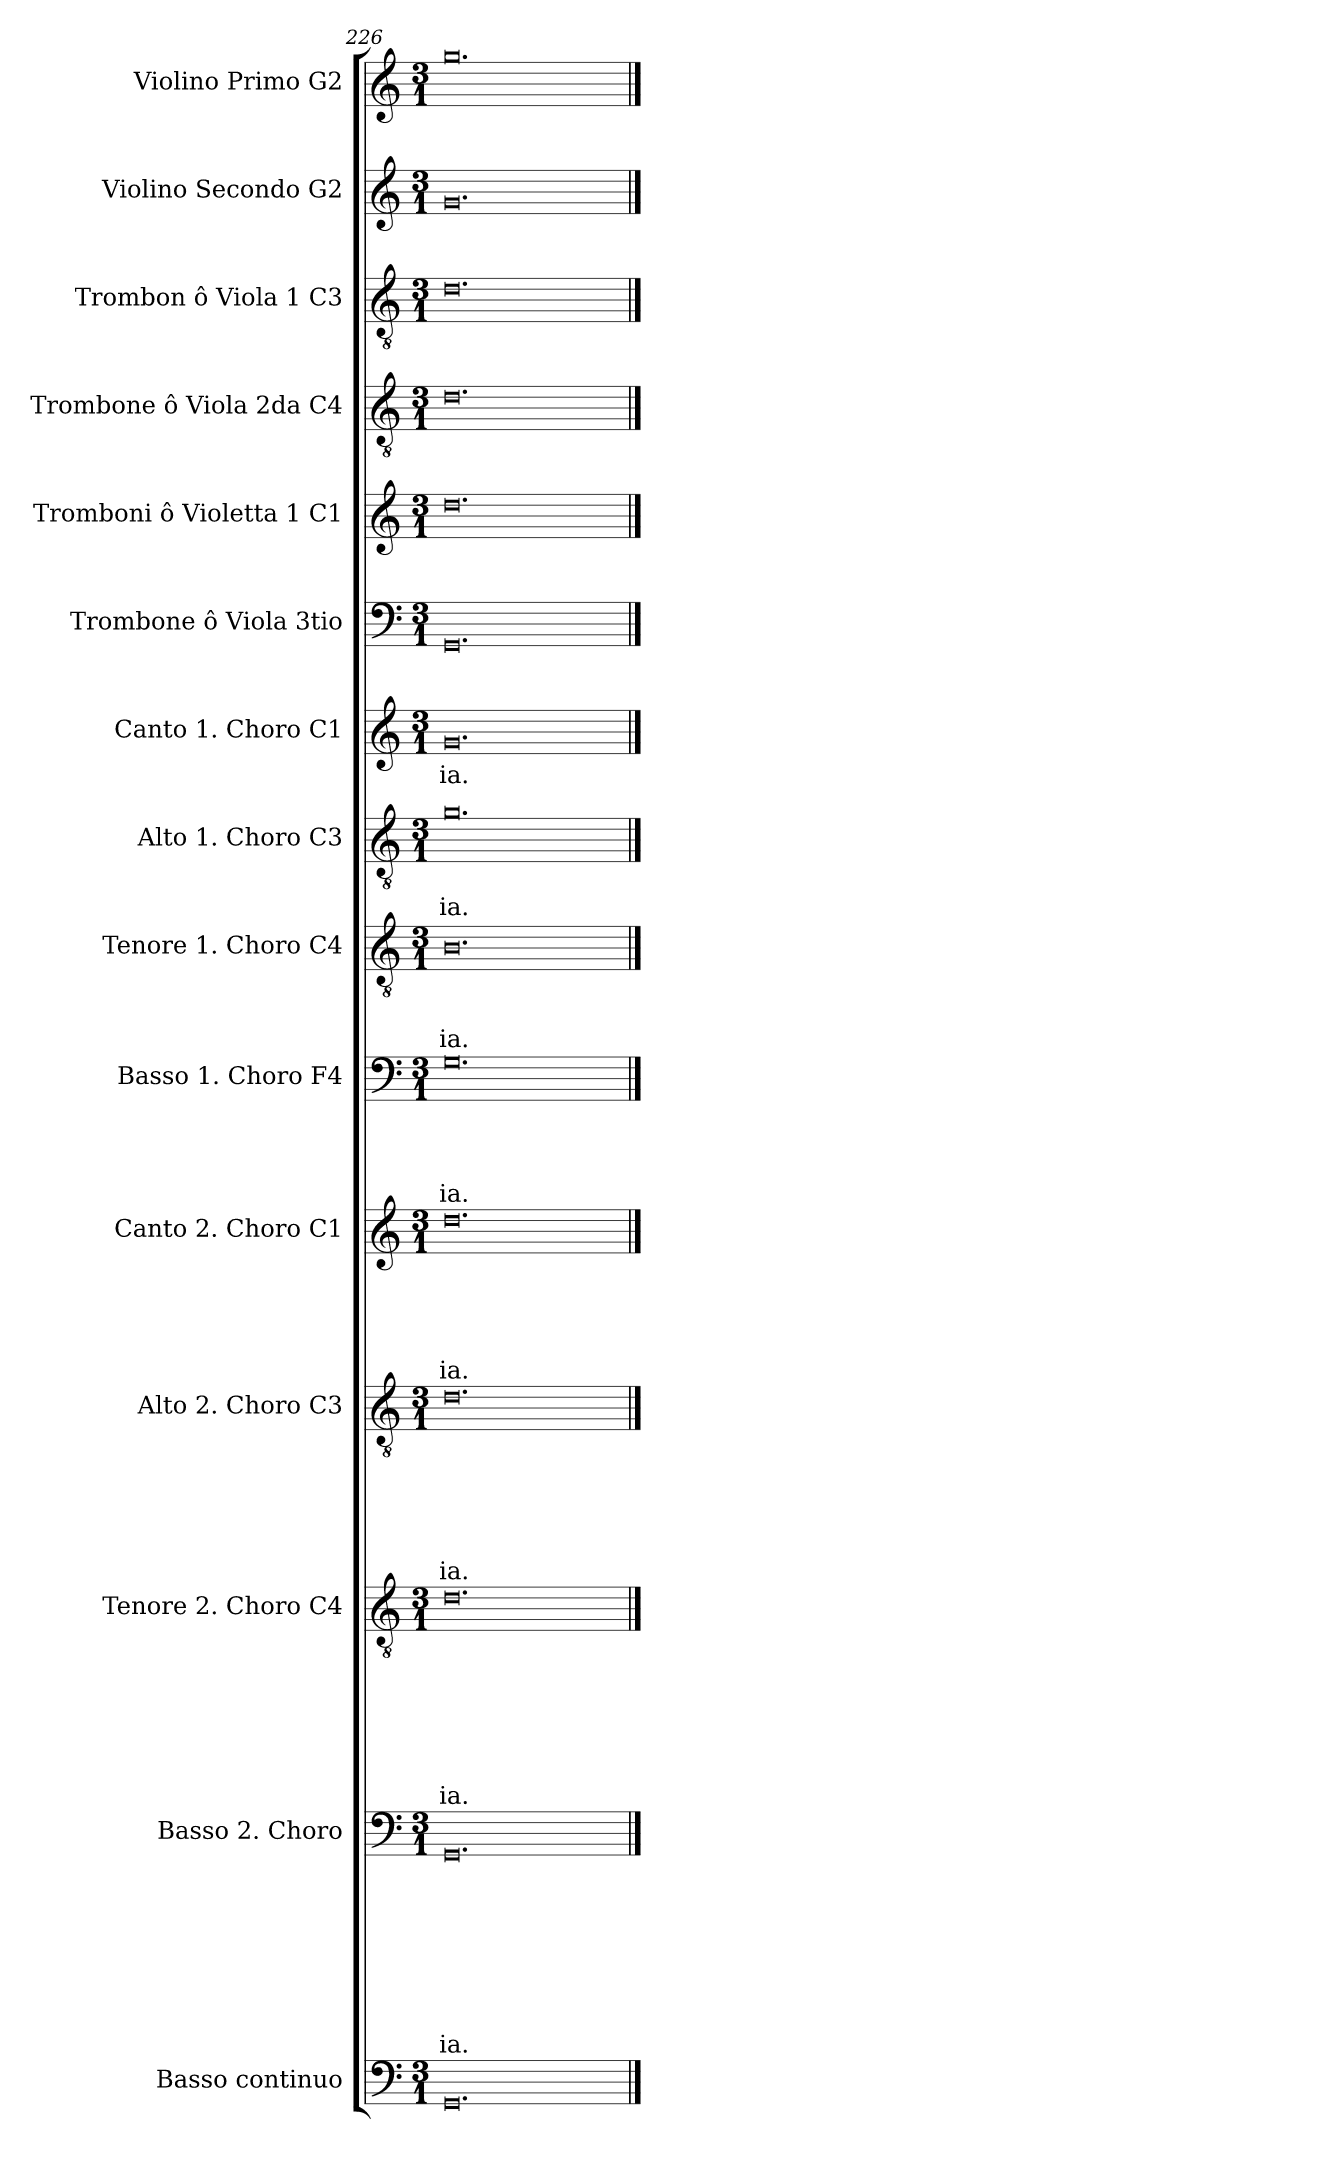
**kern	**kern	**text	**text	**text	**text	**text	**text	**text	**text	**kern	**text	**text	**text	**text	**text	**text	**text	**kern	**text	**text	**text	**text	**text	**text	**kern	**text	**text	**text	**text	**text	**kern	**text	**text	**text	**text	**kern	**text	**text	**text	**kern	**text	**text	**kern	**text	**kern	**kern	**kern	**kern	**kern	**kern
*part15	*part14	*part14	*part14	*part14	*part14	*part14	*part14	*part14	*part14	*part13	*part13	*part13	*part13	*part13	*part13	*part13	*part13	*part12	*part12	*part12	*part12	*part12	*part12	*part12	*part11	*part11	*part11	*part11	*part11	*part11	*part10	*part10	*part10	*part10	*part10	*part9	*part9	*part9	*part9	*part8	*part8	*part8	*part7	*part7	*part6	*part5	*part4	*part3	*part2	*part1
*staff15	*staff14	*staff14	*staff14	*staff14	*staff14	*staff14	*staff14	*staff14	*staff14	*staff13	*staff13	*staff13	*staff13	*staff13	*staff13	*staff13	*staff13	*staff12	*staff12	*staff12	*staff12	*staff12	*staff12	*staff12	*staff11	*staff11	*staff11	*staff11	*staff11	*staff11	*staff10	*staff10	*staff10	*staff10	*staff10	*staff9	*staff9	*staff9	*staff9	*staff8	*staff8	*staff8	*staff7	*staff7	*staff6	*staff5	*staff4	*staff3	*staff2	*staff1
*I"Basso continuo	*I"Basso 2. Choro	*	*	*	*	*	*	*	*	*I"Tenore 2. Choro C4	*	*	*	*	*	*	*	*I"Alto 2. Choro C3	*	*	*	*	*	*	*I"Canto 2. Choro  C1	*	*	*	*	*	*I"Basso 1. Choro F4	*	*	*	*	*I"Tenore 1. Choro C4	*	*	*	*I"Alto 1. Choro C3	*	*	*I"Canto 1. Choro  C1	*	*I"Trombone ô Viola 3tio	*I"Tromboni ô Violetta 1 C1	*I"Trombone ô Viola 2da C4	*I"Trombon ô Viola 1 C3	*I"Violino Secondo G2	*I"Violino Primo G2
*I'BC	*I'B2	*	*	*	*	*	*	*	*	*I'T2	*	*	*	*	*	*	*	*I'A2	*	*	*	*	*	*	*I'C2	*	*	*	*	*	*I'B1	*	*	*	*	*I'T1	*	*	*	*I'A1	*	*	*I'C1	*	*I'Vla3	*I'Vlta 1	*I'Tr2	*I'Tr1	*I'Vl2	*I'Vl1
*clefF4	*clefF4	*	*	*	*	*	*	*	*	*clefGv2	*	*	*	*	*	*	*	*clefGv2	*	*	*	*	*	*	*clefG2	*	*	*	*	*	*clefF4	*	*	*	*	*clefGv2	*	*	*	*clefGv2	*	*	*clefG2	*	*clefF4	*clefG2	*clefGv2	*clefGv2	*clefG2	*clefG2
*k[]	*k[]	*	*	*	*	*	*	*	*	*k[]	*	*	*	*	*	*	*	*k[]	*	*	*	*	*	*	*k[]	*	*	*	*	*	*k[]	*	*	*	*	*k[]	*	*	*	*k[]	*	*	*k[]	*	*k[]	*k[]	*k[]	*k[]	*k[]	*k[]
*C:	*C:	*	*	*	*	*	*	*	*	*C:	*	*	*	*	*	*	*	*C:	*	*	*	*	*	*	*C:	*	*	*	*	*	*C:	*	*	*	*	*C:	*	*	*	*C:	*	*	*C:	*	*C:	*C:	*C:	*C:	*C:	*C:
*M3/1	*M3/1	*	*	*	*	*	*	*	*	*M3/1	*	*	*	*	*	*	*	*M3/1	*	*	*	*	*	*	*M3/1	*	*	*	*	*	*M3/1	*	*	*	*	*M3/1	*	*	*	*M3/1	*	*	*M3/1	*	*M3/1	*M3/1	*M3/1	*M3/1	*M3/1	*M3/1
=226	=226	=226	=226	=226	=226	=226	=226	=226	=226	=226	=226	=226	=226	=226	=226	=226	=226	=226	=226	=226	=226	=226	=226	=226	=226	=226	=226	=226	=226	=226	=226	=226	=226	=226	=226	=226	=226	=226	=226	=226	=226	=226	=226	=226	=226	=226	=226	=226	=226	=226
!	!	!	!	!	!	!	!	!	!LO:LY:b	!	!	!	!	!	!	!	!LO:LY:b	!	!	!	!	!	!	!LO:LY:b	!	!	!	!	!	!LO:LY:b	!	!	!	!	!LO:LY:b	!	!	!	!LO:LY:b	!	!	!LO:LY:b	!	!LO:LY:b	!	!	!	!	!	!
0.GG	0.GG	.	.	.	.	.	.	.	-ia.	0.d	.	.	.	.	.	.	-ia.	0.d	.	.	.	.	.	-ia.	0.dd	.	.	.	.	-ia.	0.G	.	.	.	-ia.	0.B	.	.	-ia.	0.g	.	-ia.	0.g	-ia.	0.GG	0.dd	0.d	0.d	0.g	0.gg
==	==	==	==	==	==	==	==	==	==	==	==	==	==	==	==	==	==	==	==	==	==	==	==	==	==	==	==	==	==	==	==	==	==	==	==	==	==	==	==	==	==	==	==	==	==	==	==	==	==	==
*-	*-	*-	*-	*-	*-	*-	*-	*-	*-	*-	*-	*-	*-	*-	*-	*-	*-	*-	*-	*-	*-	*-	*-	*-	*-	*-	*-	*-	*-	*-	*-	*-	*-	*-	*-	*-	*-	*-	*-	*-	*-	*-	*-	*-	*-	*-	*-	*-	*-	*-
